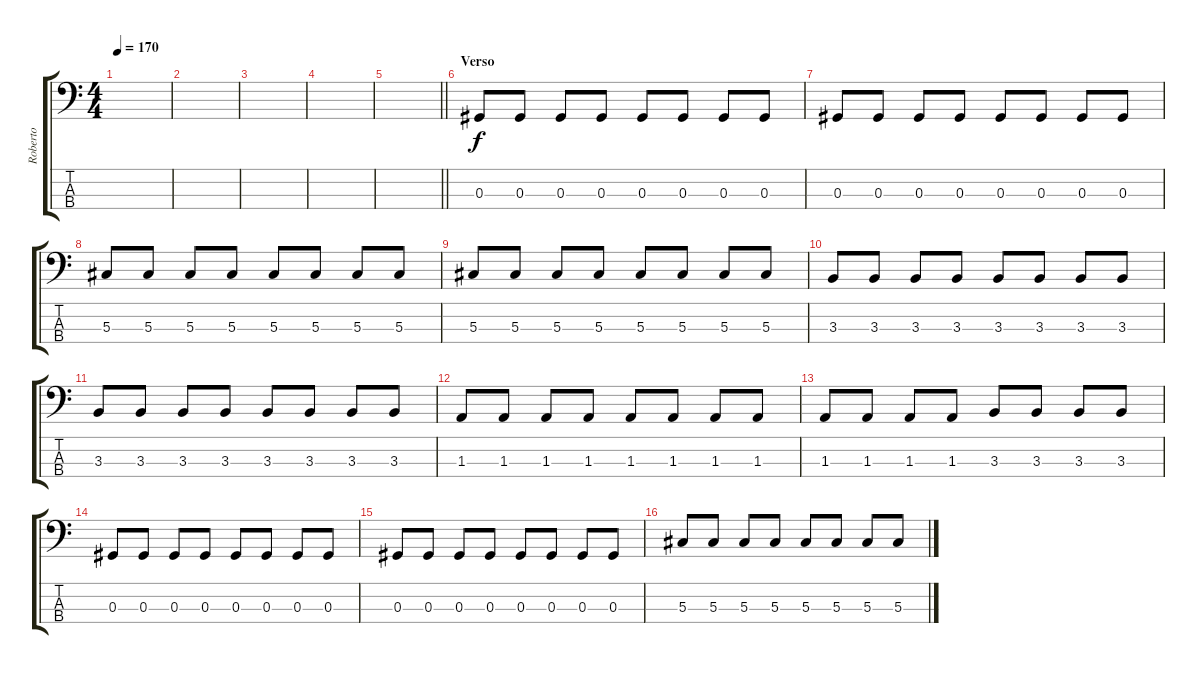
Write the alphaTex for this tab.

\track ("Roberto" "Roberto") {instrument electricbassfinger}
\staff {score tabs}
\tuning (Gb2 Db2 Ab1 Eb1) {hide}
\ts (4 4)
\tempo 170
\clef f4
\ks c
|
|
|
|
\barLineRight lightlight
|
\section ("" "Verso")
0.3.8{dy f} 0.3.8 0.3.8 0.3.8 0.3.8 0.3.8 0.3.8 0.3.8 |
0.3.8 0.3.8 0.3.8 0.3.8 0.3.8 0.3.8 0.3.8 0.3.8 |
5.3.8 5.3.8 5.3.8 5.3.8 5.3.8 5.3.8 5.3.8 5.3.8 |
5.3.8 5.3.8 5.3.8 5.3.8 5.3.8 5.3.8 5.3.8 5.3.8 |
3.3.8 3.3.8 3.3.8 3.3.8 3.3.8 3.3.8 3.3.8 3.3.8 |
3.3.8 3.3.8 3.3.8 3.3.8 3.3.8 3.3.8 3.3.8 3.3.8 |
1.3.8 1.3.8 1.3.8 1.3.8 1.3.8 1.3.8 1.3.8 1.3.8 |
1.3.8 1.3.8 1.3.8 1.3.8 3.3.8 3.3.8 3.3.8 3.3.8 |
0.3.8 0.3.8 0.3.8 0.3.8 0.3.8 0.3.8 0.3.8 0.3.8 |
0.3.8 0.3.8 0.3.8 0.3.8 0.3.8 0.3.8 0.3.8 0.3.8 |
5.3.8 5.3.8 5.3.8 5.3.8 5.3.8 5.3.8 5.3.8 5.3.8
